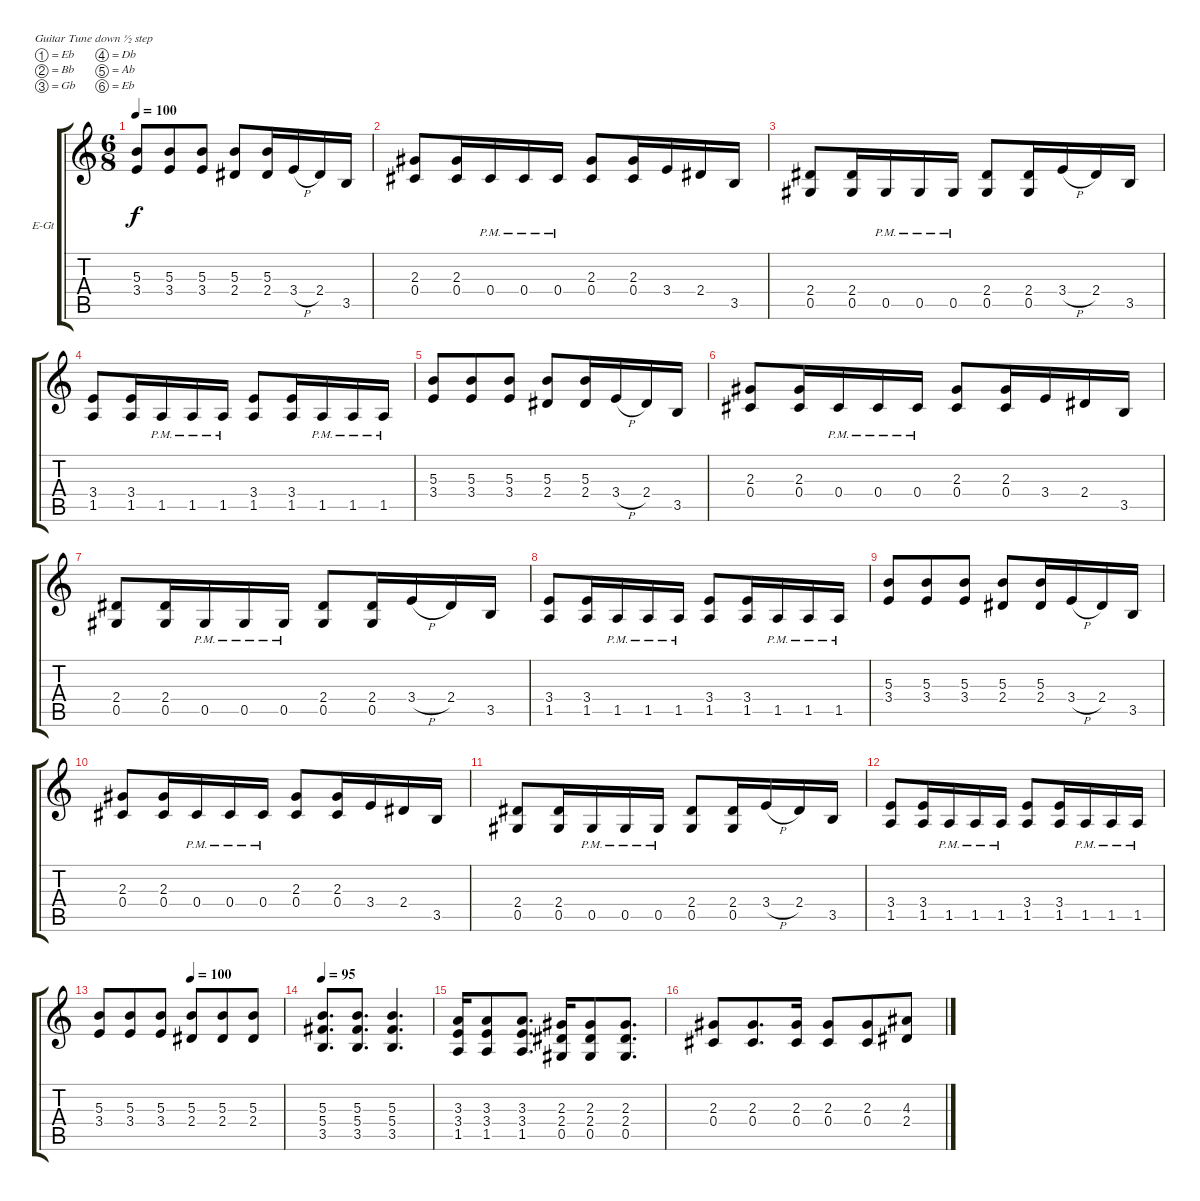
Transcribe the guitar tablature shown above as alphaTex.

\bracketExtendMode groupsimilarinstruments
\firstSystemTrackNameOrientation horizontal
\otherSystemsTrackNameOrientation horizontal
\track ("Electric Guitar 2" "E-Gt") {instrument distortionguitar}
\staff {score tabs}
\tuning (Eb4 Bb3 Gb3 Db3 Ab2 Eb2)
\ts (6 8)
\tempo 100
\clef g2
\ks c
(3.4 5.3).8{dy f} (3.4 5.3).8 (3.4 5.3).8 (2.4 5.3).8 (2.4 5.3).16 3.4{h}.16 2.4.16 3.5.16 |
(0.4 2.3).8 (2.3 0.4).16 0.4{pm}.16 0.4{pm}.16 0.4{pm}.16 (0.4 2.3).8 (2.3 0.4).16 3.4.16 2.4.16 3.5.16 |
(0.5 2.4).8 (2.4 0.5).16 0.5{pm}.16 0.5{pm}.16 0.5{pm}.16 (0.5 2.4).8 (2.4 0.5).16 3.4{h}.16 2.4.16 3.5.16 |
(1.5 3.4).8 (3.4 1.5).16 1.5{pm}.16 1.5{pm}.16 1.5{pm}.16 (1.5 3.4).8 (3.4 1.5).16 1.5{pm}.16 1.5{pm}.16 1.5{pm}.16 |
(3.4 5.3).8 (3.4 5.3).8 (3.4 5.3).8 (2.4 5.3).8 (2.4 5.3).16 3.4{h}.16 2.4.16 3.5.16 |
(0.4 2.3).8 (2.3 0.4).16 0.4{pm}.16 0.4{pm}.16 0.4{pm}.16 (0.4 2.3).8 (2.3 0.4).16 3.4.16 2.4.16 3.5.16 |
(0.5 2.4).8 (2.4 0.5).16 0.5{pm}.16 0.5{pm}.16 0.5{pm}.16 (0.5 2.4).8 (2.4 0.5).16 3.4{h}.16 2.4.16 3.5.16 |
(1.5 3.4).8 (3.4 1.5).16 1.5{pm}.16 1.5{pm}.16 1.5{pm}.16 (1.5 3.4).8 (3.4 1.5).16 1.5{pm}.16 1.5{pm}.16 1.5{pm}.16 |
(3.4 5.3).8 (3.4 5.3).8 (3.4 5.3).8 (2.4 5.3).8 (2.4 5.3).16 3.4{h}.16 2.4.16 3.5.16 |
(0.4 2.3).8 (2.3 0.4).16 0.4{pm}.16 0.4{pm}.16 0.4{pm}.16 (0.4 2.3).8 (2.3 0.4).16 3.4.16 2.4.16 3.5.16 |
(0.5 2.4).8 (2.4 0.5).16 0.5{pm}.16 0.5{pm}.16 0.5{pm}.16 (0.5 2.4).8 (2.4 0.5).16 3.4{h}.16 2.4.16 3.5.16 |
(1.5 3.4).8 (3.4 1.5).16 1.5{pm}.16 1.5{pm}.16 1.5{pm}.16 (1.5 3.4).8 (3.4 1.5).16 1.5{pm}.16 1.5{pm}.16 1.5{pm}.16 |
\tempo (100 0.5)
(3.4 5.3).8 (3.4 5.3).8 (3.4 5.3).8 (2.4 5.3).8 (2.4 5.3).8 (2.4 5.3).8 |
\tempo 95
(3.5 5.4 5.3).8{d} (5.3 5.4 3.5).8{d} (3.5 5.4 5.3).4{d} |
(1.5 3.4 3.3).16 (1.5 3.4 3.3).8 (1.5 3.4 3.3).8{d} (0.5 2.4 2.3).16 (0.5 2.4 2.3).8 (0.5 2.4 2.3).8{d} |
(0.4 2.3).8 (0.4 2.3).8{d} (2.3 0.4).16 (0.4 2.3).8 (0.4 2.3).8 (2.4 4.3).8
